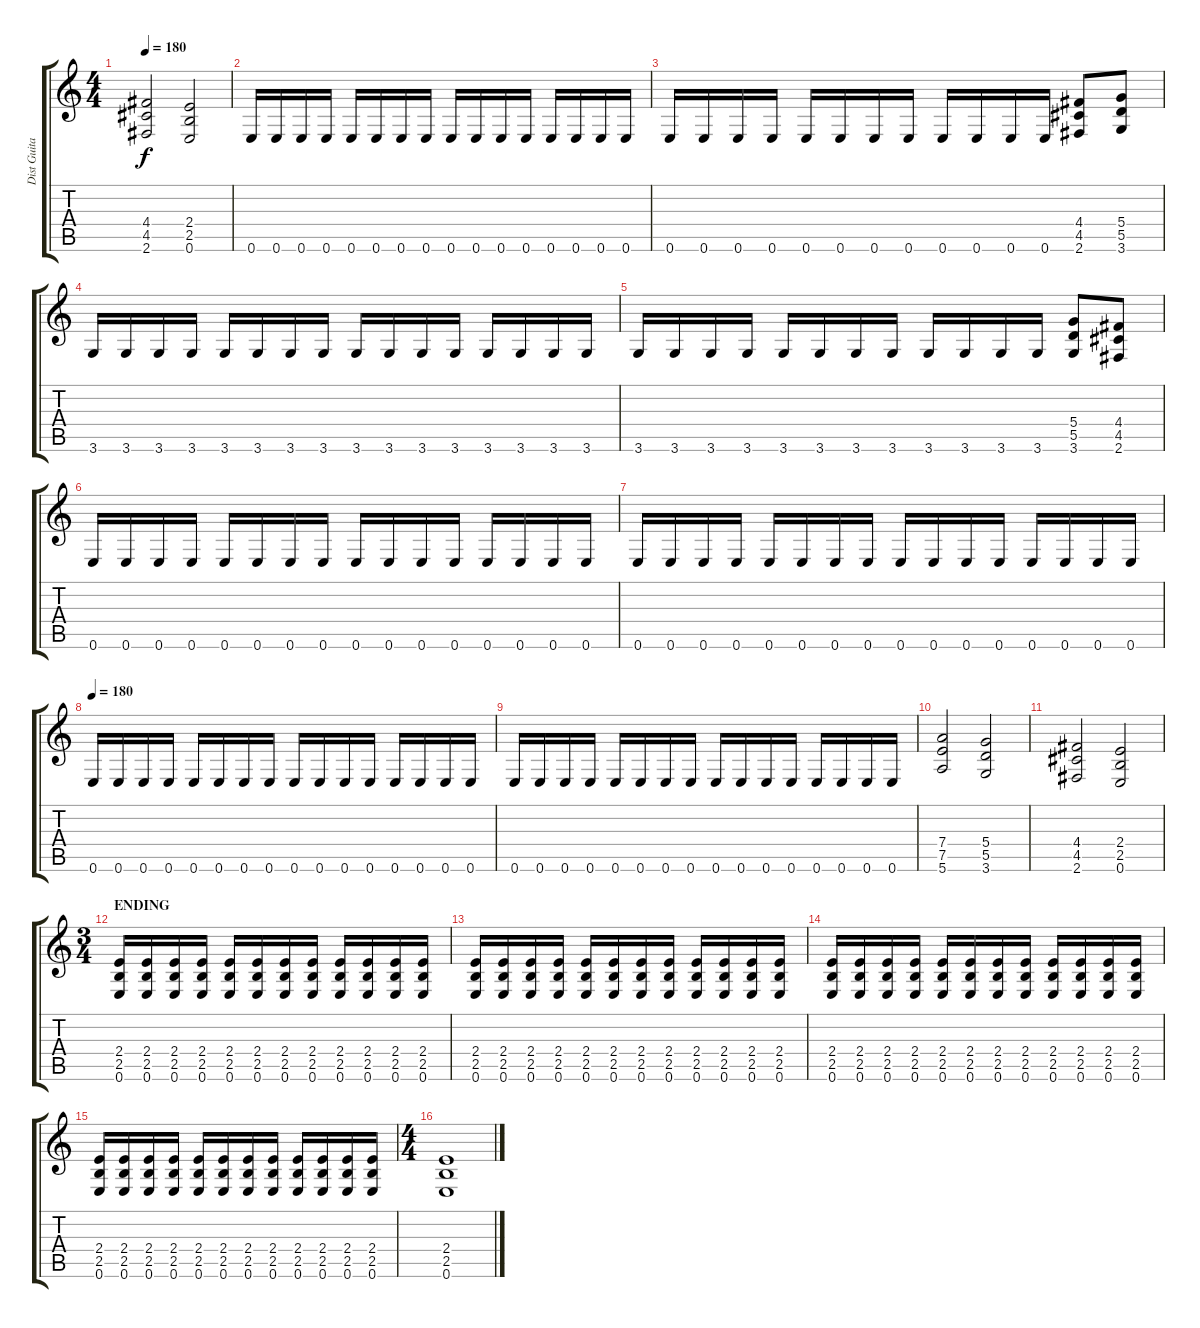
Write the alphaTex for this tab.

\track ("Dist Guitar" "Dist Guita") {instrument distortionguitar}
\staff {score tabs}
\tuning (E4 B3 G3 D3 A2 E2) {hide}
\ts (4 4)
\tempo 180
\clef g2
\ks c
(4.4 4.5 2.6).2{dy f} (2.4 2.5 0.6).2 |
0.6.16 0.6.16 0.6.16 0.6.16 0.6.16 0.6.16 0.6.16 0.6.16 0.6.16 0.6.16 0.6.16 0.6.16 0.6.16 0.6.16 0.6.16 0.6.16 |
0.6.16 0.6.16 0.6.16 0.6.16 0.6.16 0.6.16 0.6.16 0.6.16 0.6.16 0.6.16 0.6.16 0.6.16 (4.4 4.5 2.6).8 (5.4 5.5 3.6).8 |
3.6.16 3.6.16 3.6.16 3.6.16 3.6.16 3.6.16 3.6.16 3.6.16 3.6.16 3.6.16 3.6.16 3.6.16 3.6.16 3.6.16 3.6.16 3.6.16 |
3.6.16 3.6.16 3.6.16 3.6.16 3.6.16 3.6.16 3.6.16 3.6.16 3.6.16 3.6.16 3.6.16 3.6.16 (5.4 5.5 3.6).8 (4.4 4.5 2.6).8 |
0.6.16 0.6.16 0.6.16 0.6.16 0.6.16 0.6.16 0.6.16 0.6.16 0.6.16 0.6.16 0.6.16 0.6.16 0.6.16 0.6.16 0.6.16 0.6.16 |
0.6.16 0.6.16 0.6.16 0.6.16 0.6.16 0.6.16 0.6.16 0.6.16 0.6.16 0.6.16 0.6.16 0.6.16 0.6.16 0.6.16 0.6.16 0.6.16 |
\tempo 180
0.6.16 0.6.16 0.6.16 0.6.16 0.6.16 0.6.16 0.6.16 0.6.16 0.6.16 0.6.16 0.6.16 0.6.16 0.6.16 0.6.16 0.6.16 0.6.16 |
0.6.16 0.6.16 0.6.16 0.6.16 0.6.16 0.6.16 0.6.16 0.6.16 0.6.16 0.6.16 0.6.16 0.6.16 0.6.16 0.6.16 0.6.16 0.6.16 |
(7.4 7.5 5.6).2 (5.4 5.5 3.6).2 |
(4.4 4.5 2.6).2 (2.4 2.5 0.6).2 |
\ts (3 4)
\section ("" "ENDING")
(2.4 2.5 0.6).16 (2.4 2.5 0.6).16 (2.4 2.5 0.6).16 (2.4 2.5 0.6).16 (2.4 2.5 0.6).16 (2.4 2.5 0.6).16 (2.4 2.5 0.6).16 (2.4 2.5 0.6).16 (2.4 2.5 0.6).16 (2.4 2.5 0.6).16 (2.4 2.5 0.6).16 (2.4 2.5 0.6).16 |
(2.4 2.5 0.6).16 (2.4 2.5 0.6).16 (2.4 2.5 0.6).16 (2.4 2.5 0.6).16 (2.4 2.5 0.6).16 (2.4 2.5 0.6).16 (2.4 2.5 0.6).16 (2.4 2.5 0.6).16 (2.4 2.5 0.6).16 (2.4 2.5 0.6).16 (2.4 2.5 0.6).16 (2.4 2.5 0.6).16 |
(2.4 2.5 0.6).16 (2.4 2.5 0.6).16 (2.4 2.5 0.6).16 (2.4 2.5 0.6).16 (2.4 2.5 0.6).16 (2.4 2.5 0.6).16 (2.4 2.5 0.6).16 (2.4 2.5 0.6).16 (2.4 2.5 0.6).16 (2.4 2.5 0.6).16 (2.4 2.5 0.6).16 (2.4 2.5 0.6).16 |
(2.4 2.5 0.6).16 (2.4 2.5 0.6).16 (2.4 2.5 0.6).16 (2.4 2.5 0.6).16 (2.4 2.5 0.6).16 (2.4 2.5 0.6).16 (2.4 2.5 0.6).16 (2.4 2.5 0.6).16 (2.4 2.5 0.6).16 (2.4 2.5 0.6).16 (2.4 2.5 0.6).16 (2.4 2.5 0.6).16 |
\ts (4 4)
(2.4 2.5 0.6).1
